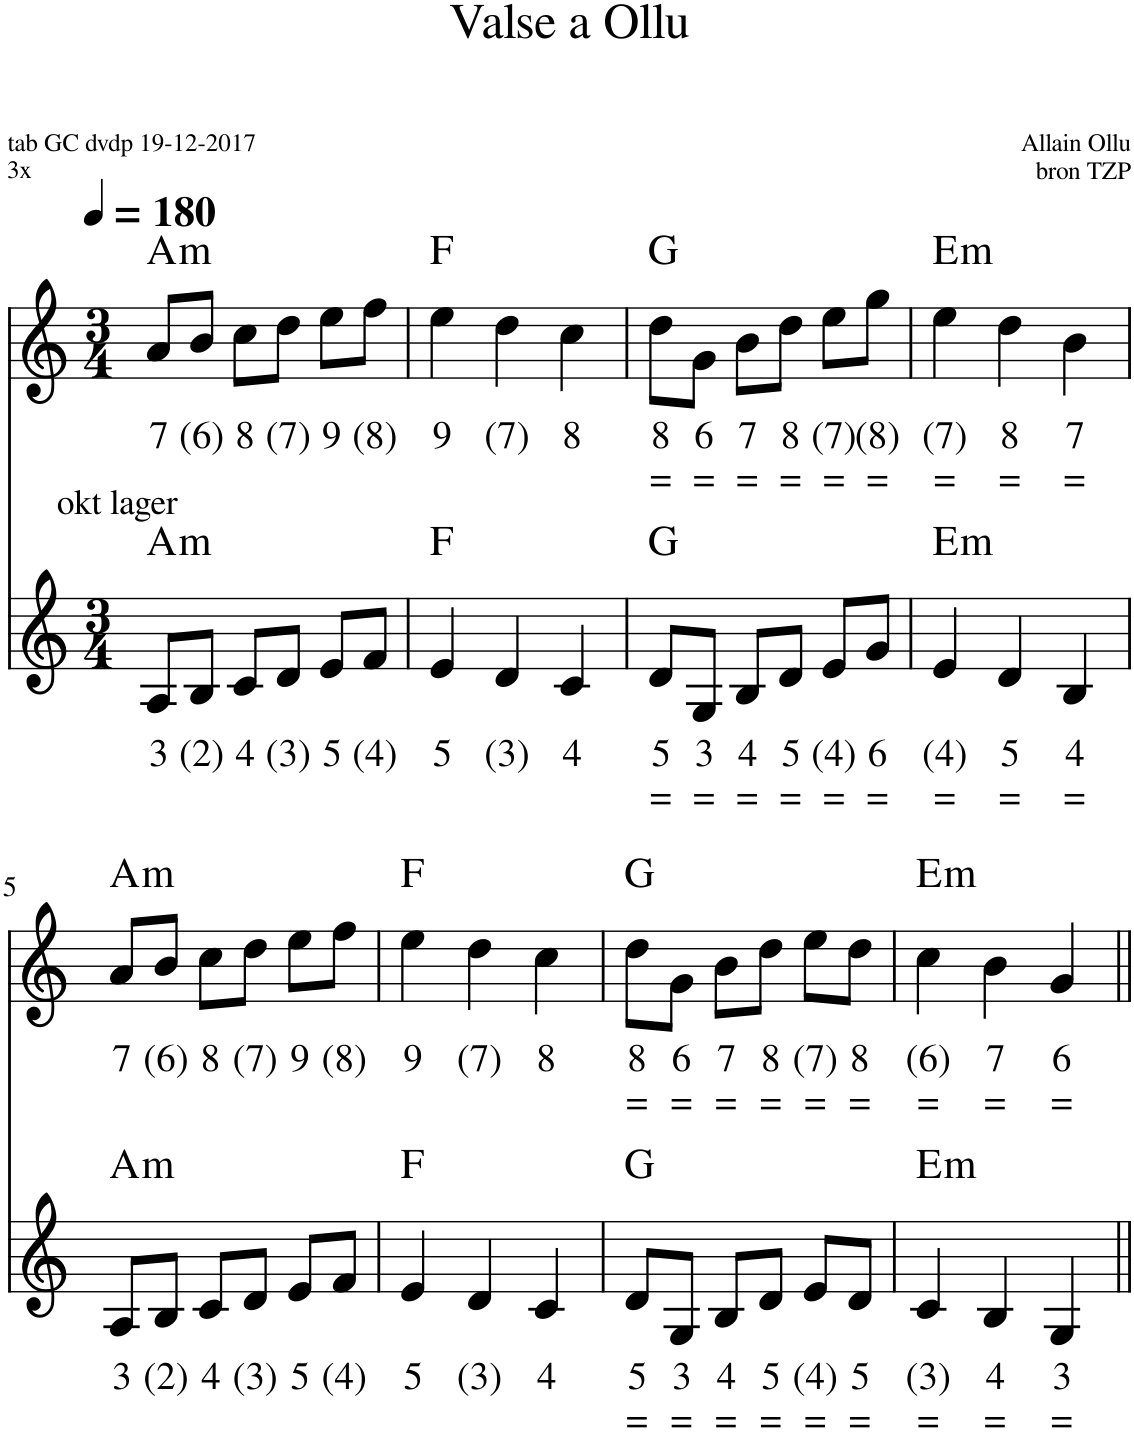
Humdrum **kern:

**kern	**kern	**text	**text	**kern	**text	**text	**harte
*part3	*part2	*part2	*part2	*part1	*part1	*part1	*part1
*staff3	*staff2	*staff2	*staff2	*staff1	*staff1	*staff1	*
*I"Stem	*I"Stem	*	*	*I"Stem	*	*	*
*stria5	*	*	*	*	*	*	*
*clefG2	*clefG2	*	*	*clefG2	*	*	*
*k[]	*k[]	*	*	*k[]	*	*	*
*M3/4	*M3/4	*	*	*M3/4	*	*	*
*MM180	*MM180	*	*	*MM180	*	*	*
=1	=1	=1	=1	=1	=1	=1	=1
!	!LO:TX:a:t=okt lager	!	!	!	!	!	!
!	!	!LO:LY:b	!	!	!LO:LY:b	!	!LO:H:kt=m
2.A 2.c 2.e	8A/L	3	.	8a/L	7	.	A:min
!	!	!LO:LY:b	!	!	!LO:LY:b	!	!
.	8B/J	(2)	.	8b/J	(6)	.	.
!	!	!LO:LY:b	!	!	!LO:LY:b	!	!
.	8c/L	4	.	8cc\L	8	.	.
!	!	!LO:LY:b	!	!	!LO:LY:b	!	!
.	8d/J	(3)	.	8dd\J	(7)	.	.
!	!	!LO:LY:b	!	!	!LO:LY:b	!	!
.	8e/L	5	.	8ee\L	9	.	.
!	!	!LO:LY:b	!	!	!LO:LY:b	!	!
.	8f/J	(4)	.	8ff\J	(8)	.	.
=2	=2	=2	=2	=2	=2	=2	=2
!	!	!LO:LY:b	!	!	!LO:LY:b	!	!
2.F 2.A 2.c	4e/	5	.	4ee\	9	.	F:maj
!	!	!LO:LY:b	!	!	!LO:LY:b	!	!
.	4d/	(3)	.	4dd\	(7)	.	.
!	!	!LO:LY:b	!	!	!LO:LY:b	!	!
.	4c/	4	.	4cc\	8	.	.
=3	=3	=3	=3	=3	=3	=3	=3
!	!	!LO:LY:b	!LO:LY:b	!	!LO:LY:b	!LO:LY:b	!
2.G 2.B 2.d	8d/L	5	=	8dd\L	8	=	G:maj
!	!	!LO:LY:b	!LO:LY:b	!	!LO:LY:b	!LO:LY:b	!
.	8G/J	3	=	8g\J	6	=	.
!	!	!LO:LY:b	!LO:LY:b	!	!LO:LY:b	!LO:LY:b	!
.	8B/L	4	=	8b\L	7	=	.
!	!	!LO:LY:b	!LO:LY:b	!	!LO:LY:b	!LO:LY:b	!
.	8d/J	5	=	8dd\J	8	=	.
!	!	!LO:LY:b	!LO:LY:b	!	!LO:LY:b	!LO:LY:b	!
.	8e/L	(4)	=	8ee\L	(7)	=	.
!	!	!LO:LY:b	!LO:LY:b	!	!LO:LY:b	!LO:LY:b	!
.	8g/J	6	=	8gg\J	(8)	=	.
=4	=4	=4	=4	=4	=4	=4	=4
!	!	!LO:LY:b	!LO:LY:b	!	!LO:LY:b	!LO:LY:b	!LO:H:kt=m
2.G 2.B 2.e	4e/	(4)	=	4ee\	(7)	=	E:min
!	!	!LO:LY:b	!LO:LY:b	!	!LO:LY:b	!LO:LY:b	!
.	4d/	5	=	4dd\	8	=	.
!	!	!LO:LY:b	!LO:LY:b	!	!LO:LY:b	!LO:LY:b	!
.	4B/	4	=	4b\	7	=	.
!!LO:LB:g=z
=5	=5	=5	=5	=5	=5	=5	=5
!	!	!LO:LY:b	!	!	!LO:LY:b	!	!LO:H:kt=m
2.A 2.c 2.e	8A/L	3	.	8a/L	7	.	A:min
!	!	!LO:LY:b	!	!	!LO:LY:b	!	!
.	8B/J	(2)	.	8b/J	(6)	.	.
!	!	!LO:LY:b	!	!	!LO:LY:b	!	!
.	8c/L	4	.	8cc\L	8	.	.
!	!	!LO:LY:b	!	!	!LO:LY:b	!	!
.	8d/J	(3)	.	8dd\J	(7)	.	.
!	!	!LO:LY:b	!	!	!LO:LY:b	!	!
.	8e/L	5	.	8ee\L	9	.	.
!	!	!LO:LY:b	!	!	!LO:LY:b	!	!
.	8f/J	(4)	.	8ff\J	(8)	.	.
=6	=6	=6	=6	=6	=6	=6	=6
!	!	!LO:LY:b	!	!	!LO:LY:b	!	!
2.F 2.A 2.c	4e/	5	.	4ee\	9	.	F:maj
!	!	!LO:LY:b	!	!	!LO:LY:b	!	!
.	4d/	(3)	.	4dd\	(7)	.	.
!	!	!LO:LY:b	!	!	!LO:LY:b	!	!
.	4c/	4	.	4cc\	8	.	.
=7	=7	=7	=7	=7	=7	=7	=7
!	!	!LO:LY:b	!LO:LY:b	!	!LO:LY:b	!LO:LY:b	!
2.G 2.B 2.d	8d/L	5	=	8dd\L	8	=	G:maj
!	!	!LO:LY:b	!LO:LY:b	!	!LO:LY:b	!LO:LY:b	!
.	8G/J	3	=	8g\J	6	=	.
!	!	!LO:LY:b	!LO:LY:b	!	!LO:LY:b	!LO:LY:b	!
.	8B/L	4	=	8b\L	7	=	.
!	!	!LO:LY:b	!LO:LY:b	!	!LO:LY:b	!LO:LY:b	!
.	8d/J	5	=	8dd\J	8	=	.
!	!	!LO:LY:b	!LO:LY:b	!	!LO:LY:b	!LO:LY:b	!
.	8e/L	(4)	=	8ee\L	(7)	=	.
!	!	!LO:LY:b	!LO:LY:b	!	!LO:LY:b	!LO:LY:b	!
.	8d/J	5	=	8dd\J	8	=	.
=8	=8	=8	=8	=8	=8	=8	=8
!	!	!LO:LY:b	!LO:LY:b	!	!LO:LY:b	!LO:LY:b	!LO:H:kt=m
2.G 2.B 2.e	4c/	(3)	=	4cc\	(6)	=	E:min
!	!	!LO:LY:b	!LO:LY:b	!	!LO:LY:b	!LO:LY:b	!
.	4B/	4	=	4b\	7	=	.
!	!	!LO:LY:b	!LO:LY:b	!	!LO:LY:b	!LO:LY:b	!
.	4G/	3	=	4g/	6	=	.
=||	=||	=||	=||	=||	=||	=||	=||
*-	*-	*-	*-	*-	*-	*-	*-
